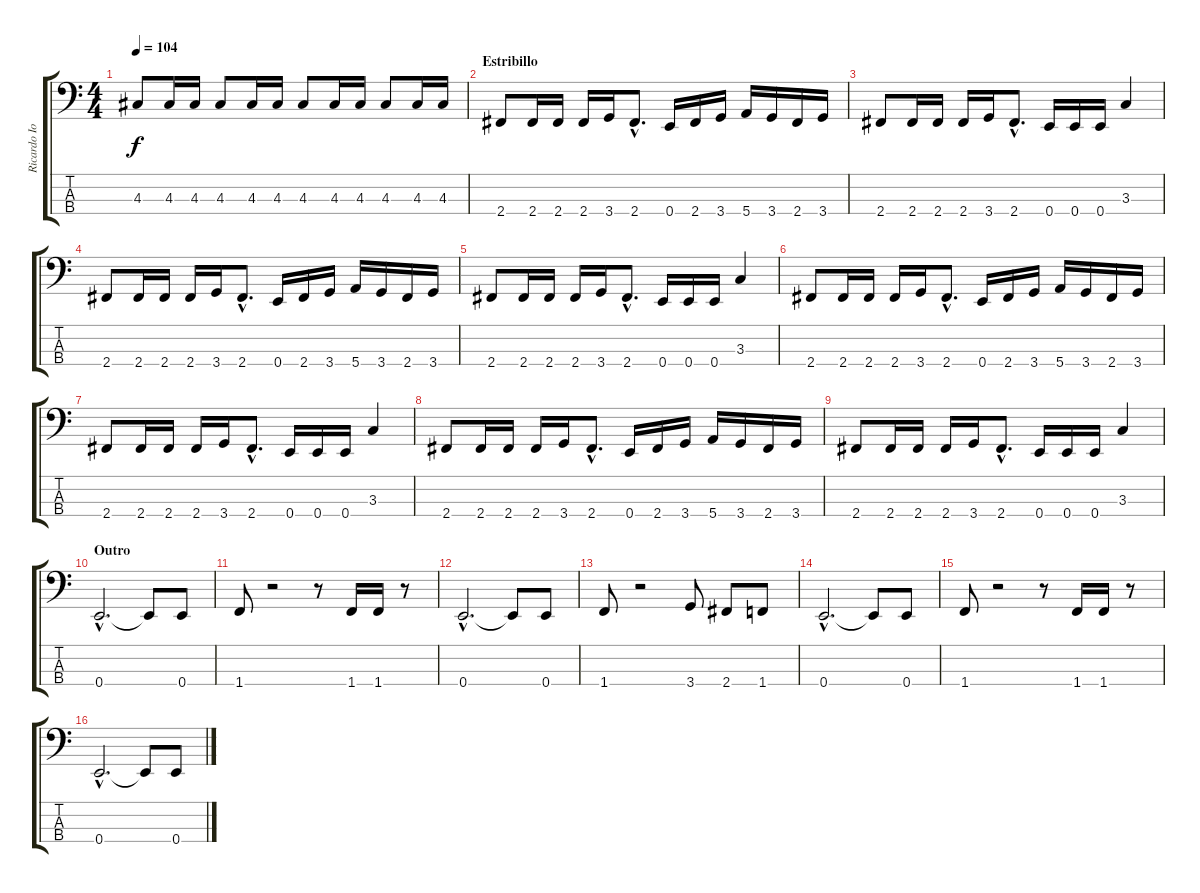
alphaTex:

\track ("Ricardo Iorio (bajo)" "Ricardo Io") {instrument electricbassfinger}
\staff {score tabs}
\tuning (G2 D2 A1 E1) {hide}
\ts (4 4)
\tempo 104
\clef f4
\ks c
4.3.8{dy f} 4.3.16 4.3.16 4.3.8 4.3.16 4.3.16 4.3.8 4.3.16 4.3.16 4.3.8 4.3.16 4.3.16 |
\section ("" "Estribillo")
2.4.8 2.4.16 2.4.16 2.4.16 3.4.16 2.4{hac}.8{d} 0.4.16 2.4.16 3.4.16 5.4.16 3.4.16 2.4.16 3.4.16 |
2.4.8 2.4.16 2.4.16 2.4.16 3.4.16 2.4{hac}.8{d} 0.4.16 0.4.16 0.4.16 3.3.4 |
2.4.8 2.4.16 2.4.16 2.4.16 3.4.16 2.4{hac}.8{d} 0.4.16 2.4.16 3.4.16 5.4.16 3.4.16 2.4.16 3.4.16 |
2.4.8 2.4.16 2.4.16 2.4.16 3.4.16 2.4{hac}.8{d} 0.4.16 0.4.16 0.4.16 3.3.4 |
2.4.8 2.4.16 2.4.16 2.4.16 3.4.16 2.4{hac}.8{d} 0.4.16 2.4.16 3.4.16 5.4.16 3.4.16 2.4.16 3.4.16 |
2.4.8 2.4.16 2.4.16 2.4.16 3.4.16 2.4{hac}.8{d} 0.4.16 0.4.16 0.4.16 3.3.4 |
2.4.8 2.4.16 2.4.16 2.4.16 3.4.16 2.4{hac}.8{d} 0.4.16 2.4.16 3.4.16 5.4.16 3.4.16 2.4.16 3.4.16 |
2.4.8 2.4.16 2.4.16 2.4.16 3.4.16 2.4{hac}.8{d} 0.4.16 0.4.16 0.4.16 3.3.4 |
\section ("" "Outro")
0.4{hac}.2{d} 0.4{t}.8 0.4.8 |
1.4.8 r.2 r.8 1.4.16 1.4.16 r.8 |
0.4{hac}.2{d} 0.4{t}.8 0.4.8 |
1.4.8 r.2 3.4.8 2.4.8 1.4.8 |
0.4{hac}.2{d} 0.4{t}.8 0.4.8 |
1.4.8 r.2 r.8 1.4.16 1.4.16 r.8 |
0.4{hac}.2{d} 0.4{t}.8 0.4.8
